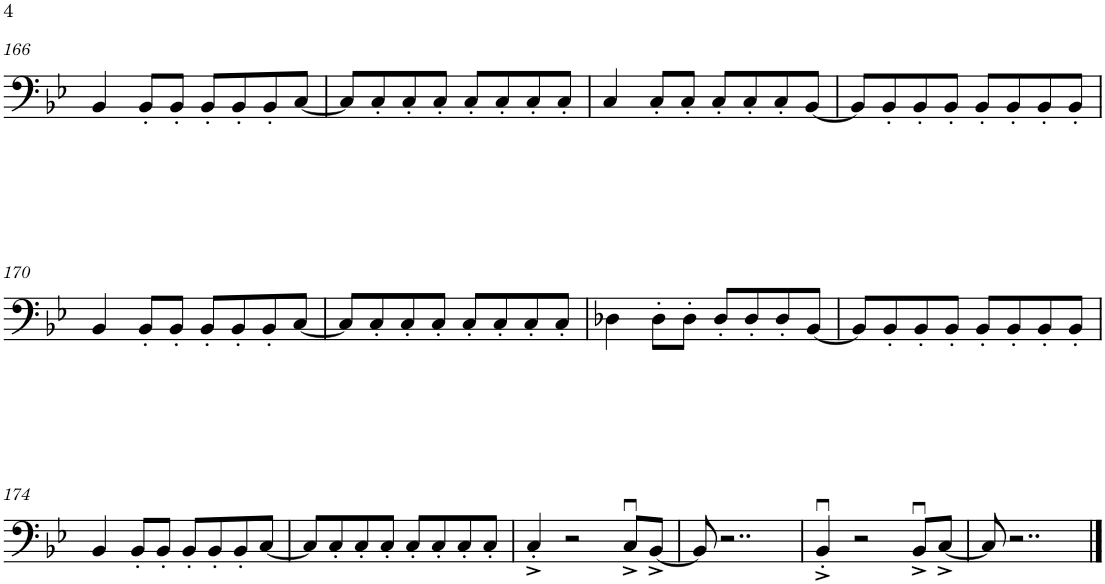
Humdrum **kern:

**kern
*part1
*staff1
*I"Violoncellos
*I'Vcs.
*clefF4
*k[b-e-]
*M4/4
=165
8BB-/L]
8BB-'/
8BB-'/
8BB-'/J
8BB-'/L
8BB-'/
8BB-'/
8BB-'/J
!!LO:PB:g=z
=166
4BB-/
8BB-'/L
8BB-'/J
8BB-'/L
8BB-'/
8BB-'/
[8C/J
=167
8C/L]
8C'/
8C'/
8C'/J
8C'/L
8C'/
8C'/
8C'/J
=168
4C/
8C'/L
8C'/J
8C'/L
8C'/
8C'/
[8BB-/J
=169
8BB-/L]
8BB-'/
8BB-'/
8BB-'/J
8BB-'/L
8BB-'/
8BB-'/
8BB-'/J
!!LO:LB:g=z
=170
4BB-/
8BB-'/L
8BB-'/J
8BB-'/L
8BB-'/
8BB-'/
[8C/J
=171
8C/L]
8C'/
8C'/
8C'/J
8C'/L
8C'/
8C'/
8C'/J
=172
4D-X\
8D-'\L
8D-'\J
8D-'/L
8D-'/
8D-'/
[8BB-/J
=173
8BB-/L]
8BB-'/
8BB-'/
8BB-'/J
8BB-'/L
8BB-'/
8BB-'/
8BB-'/J
!!LO:LB:g=z
=174
4BB-/
8BB-'/L
8BB-'/J
8BB-'/L
8BB-'/
8BB-'/
[8C/J
=175
8C/L]
8C'/
8C'/
8C'/J
8C'/L
8C'/
8C'/
8C'/J
=176
4C'^/
2r
8Cu^/L
[8BB-^/J
=177
8BB-/]
2..r
=178
4BB-u'^/
2r
8BB-u^/L
[8C^/J
=
*-
